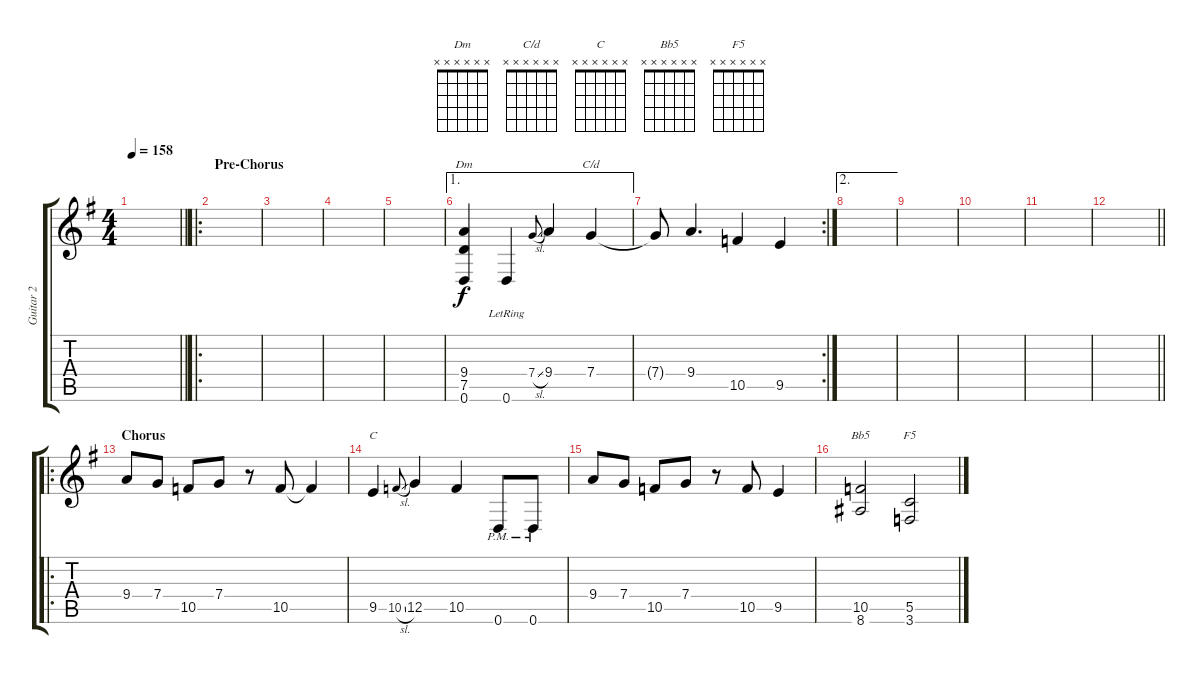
\track ("Guitar 2" "Guitar 2") {instrument overdrivenguitar}
\staff {score tabs}
\tuning (D4 A3 F3 C3 G2 D2) {hide}
\chord ("Dm" x x x x x x)
\chord ("C/d" x x x x x x)
\chord ("C" x x x x x x)
\chord ("Bb5" x x x x x x)
\chord ("F5" x x x x x x)
\ts (4 4)
\tempo 158
\clef g2
\barLineRight lightlight
\ks eminor
|
\ro
\section ("" "Pre-Chorus")
|
|
|
|
\ae 1
(9.4 7.5 0.6).4{ch "Dm"} 0.6{lr}.4 7.4{sl}.8{gr onbeat} 9.4.4 7.4.4{ch "C/d"} |
\rc 2
7.4{t}.8 9.4.4{d} 10.5.4 9.5.4 |
\ae 2
|
|
|
|
\barLineRight lightlight
|
\ro
\section ("" "Chorus")
9.4.8 7.4.8 10.5.8 7.4.8 r.8 10.5.8 10.5{t}.4 |
9.5.4{ch "C"} 10.5{sl}.8{gr onbeat} 12.5.4 10.5.4 0.6{pm}.8 0.6{pm}.8 |
9.4.8 7.4.8 10.5.8 7.4.8 r.8 10.5.8 9.5.4 |
(10.5 8.6).2{ch "Bb5"} (5.5 3.6).2{ch "F5"}
